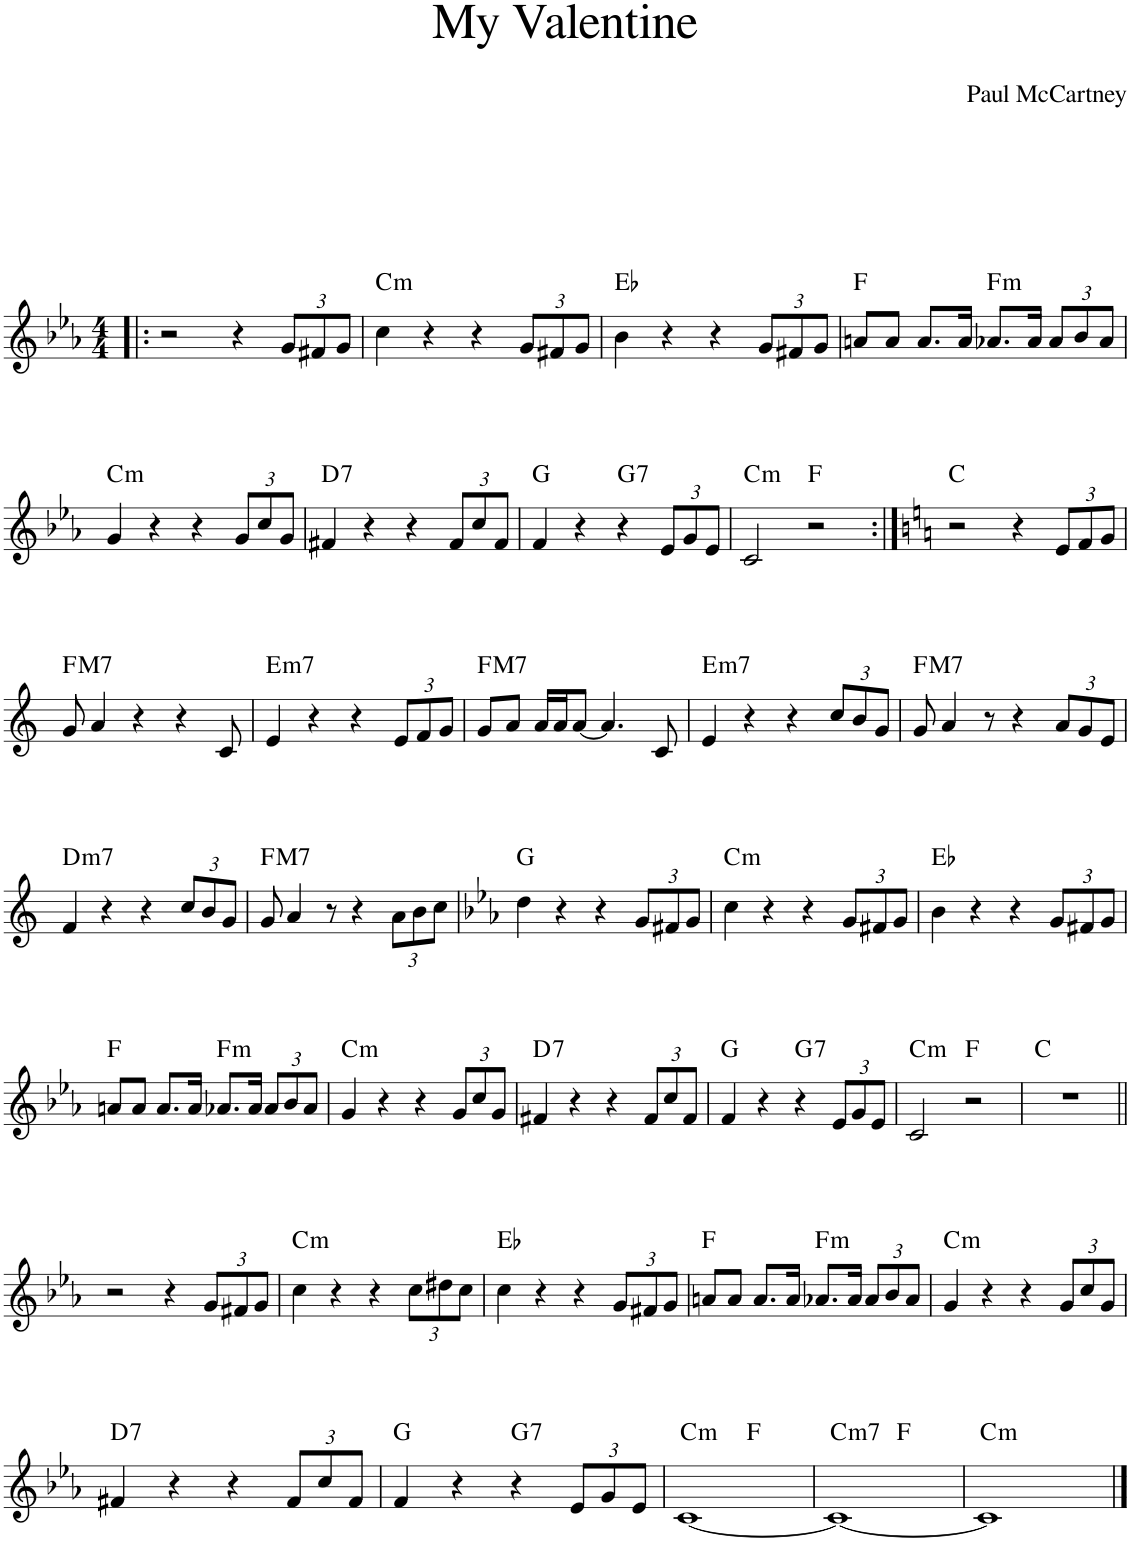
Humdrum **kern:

**kern	**harte
*part1	*part1
*staff1	*
*I"Piano	*
*I'Pno.	*
*clefG2	*
*k[b-e-a-]	*
*M4/4	*
=1!|:	=1!|:
2r	.
4r	.
*Xbrackettup	*
12g/L	.
12f#X/	.
12g/J	.
=2	=2
!	!LO:H:kt=m
4cc\	C:min
4r	.
4r	.
12g/L	.
12f#X/	.
12g/J	.
=3	=3
4b-\	Eb:maj
4r	.
4r	.
12g/L	.
12f#X/	.
12g/J	.
=4	=4
8an/L	F:maj
8a/J	.
8.a/L	.
16a/Jk	.
!	!LO:H:kt=m
8.a-X/L	F:min
16a-/Jk	.
12a-/L	.
12b-/	.
12a-/J	.
!!LO:LB:g=z
=5	=5
!	!LO:H:kt=m
4g/	C:min
4r	.
4r	.
12g/L	.
12cc/	.
12g/J	.
=6	=6
!	!LO:H:kt=7
4f#X/	D:7
4r	.
4r	.
12f#/L	.
12cc/	.
12f#/J	.
=7	=7
4f/	G:maj
4r	.
!	!LO:H:kt=7
4r	G:7
12e-/L	.
12g/	.
12e-/J	.
=8	=8
!	!LO:H:kt=m
2c/	C:min
2r	F:maj
=9:|!	=9:|!
*k[]	*
2r	C:maj
4r	.
12e/L	.
12f/	.
12g/J	.
!!LO:LB:g=z
=10	=10
!	!LO:H:kt=M7
8g/	F:maj7
4a/	.
4r	.
4r	.
8c/	.
=11	=11
!	!LO:H:kt=m7
4e/	E:min7
4r	.
4r	.
12e/L	.
12f/	.
12g/J	.
=12	=12
!	!LO:H:kt=M7
8g/L	F:maj7
8a/J	.
16a/LL	.
16a/J	.
[8a/J	.
4.a/]	.
8c/	.
=13	=13
!	!LO:H:kt=m7
4e/	E:min7
4r	.
4r	.
12cc/L	.
12b/	.
12g/J	.
=14	=14
!	!LO:H:kt=M7
8g/	F:maj7
4a/	.
8r	.
4r	.
12a/L	.
12g/	.
12e/J	.
!!LO:LB:g=z
=15	=15
!	!LO:H:kt=m7
4f/	D:min7
4r	.
4r	.
12cc/L	.
12b/	.
12g/J	.
=16	=16
!	!LO:H:kt=M7
8g/	F:maj7
4a/	.
8r	.
4r	.
12a\L	.
12b\	.
12cc\J	.
=17	=17
*k[b-e-a-]	*
4dd\	G:maj
4r	.
4r	.
12g/L	.
12f#X/	.
12g/J	.
=18	=18
!	!LO:H:kt=m
4cc\	C:min
4r	.
4r	.
12g/L	.
12f#X/	.
12g/J	.
=19	=19
4b-\	Eb:maj
4r	.
4r	.
12g/L	.
12f#X/	.
12g/J	.
!!LO:LB:g=z
=20	=20
8an/L	F:maj
8a/J	.
8.a/L	.
16a/Jk	.
!	!LO:H:kt=m
8.a-X/L	F:min
16a-/Jk	.
12a-/L	.
12b-/	.
12a-/J	.
=21	=21
!	!LO:H:kt=m
4g/	C:min
4r	.
4r	.
12g/L	.
12cc/	.
12g/J	.
=22	=22
!	!LO:H:kt=7
4f#X/	D:7
4r	.
4r	.
12f#/L	.
12cc/	.
12f#/J	.
=23	=23
4f/	G:maj
4r	.
!	!LO:H:kt=7
4r	G:7
12e-/L	.
12g/	.
12e-/J	.
=24	=24
!	!LO:H:kt=m
2c/	C:min
2r	F:maj
=25	=25
1r	C:maj
!!LO:LB:g=z
=26||	=26||
2r	.
4r	.
12g/L	.
12f#X/	.
12g/J	.
=27	=27
!	!LO:H:kt=m
4cc\	C:min
4r	.
4r	.
12cc\L	.
12dd#X\	.
12cc\J	.
=28	=28
4cc\	Eb:maj
4r	.
4r	.
12g/L	.
12f#X/	.
12g/J	.
=29	=29
8an/L	F:maj
8a/J	.
8.a/L	.
16a/Jk	.
!	!LO:H:kt=m
8.a-X/L	F:min
16a-/Jk	.
12a-/L	.
12b-/	.
12a-/J	.
=30	=30
!	!LO:H:kt=m
4g/	C:min
4r	.
4r	.
12g/L	.
12cc/	.
12g/J	.
!!LO:LB:g=z
=31	=31
!	!LO:H:kt=7
4f#X/	D:7
4r	.
4r	.
12f#/L	.
12cc/	.
12f#/J	.
=32	=32
4f/	G:maj
4r	.
!	!LO:H:kt=7
4r	G:7
12e-/L	.
12g/	.
12e-/J	.
=33	=33
!	!LO:H:kt=m
*^	*
[1c	2ryy	C:min
.	2ryy	F:maj
=34	=34	=34
!	!	!LO:H:kt=m7
1c_	2ryy	C:min7
.	2ryy	F:maj
=35	=35	=35
!	!	!LO:H:kt=m
*v	*v	*
1c]	C:min
==	==
*-	*-
